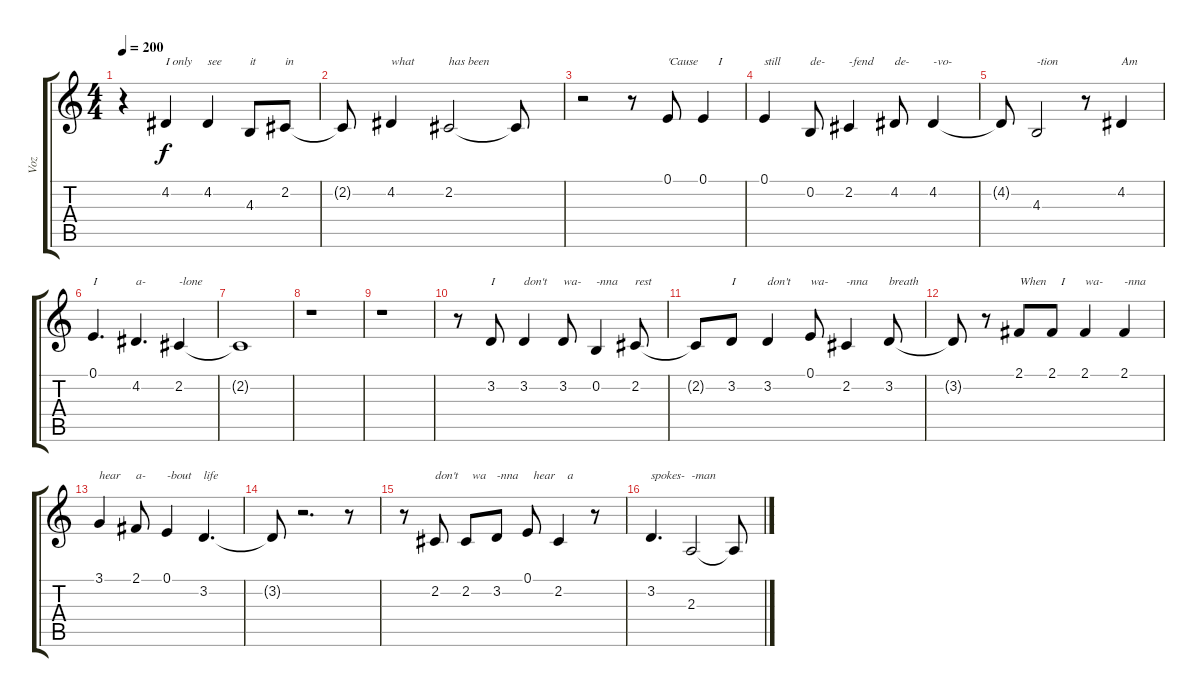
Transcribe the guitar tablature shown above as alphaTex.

\track ("Voz" "Voz") {instrument altosax}
\staff {score tabs}
\tuning (E4 B3 G3 D3 A2 E2) {hide}
\ts (4 4)
\tempo 200
\clef g2
\ks c
r.4{dy f} 4.2.4{txt "I only"} 4.2.4{txt "see"} 4.3.8{txt "it"} 2.2.8{txt "in"} |
2.2{t}.8 4.2.4{txt "what"} 2.2.2{txt "has been"} 2.2{t}.8 |
r.2 r.8 0.1.8{txt "'Cause"} 0.1.4{txt "     I"} |
0.1.4{txt "still"} 0.2.8{txt "de-"} 2.2.4{txt "-fend"} 4.2.8{txt "de-"} 4.2.4{txt "-vo-"} |
4.2{t}.8 4.3.2{txt "-tion"} r.8 4.2.4{txt "Am"} |
0.1.4{d txt "I"} 4.2.4{d txt "a-"} 2.2.4{txt "-lone"} |
2.2{t}.1 |
r.1 |
r.1 |
r.8 3.2.8{txt "I"} 3.2.4{txt "don't"} 3.2.8{txt "wa-"} 0.2.4{txt "-nna"} 2.2.8{txt "rest"} |
2.2{t}.8 3.2.8{txt "I"} 3.2.4{txt "don't"} 0.1.8{txt "wa-"} 2.2.4{txt "-nna"} 3.2.8{txt "breath"} |
3.2{t}.8 r.8 2.1.8{txt "When"} 2.1.8{txt "   I"} 2.1.4{txt "wa-"} 2.1.4{txt "-nna"} |
3.1.4{txt "hear"} 2.1.8{txt "a-"} 0.1.4{txt "-bout"} 3.2.4{d txt "life"} |
3.2{t}.8 r.2{d} r.8 |
r.8 2.2.8{txt "don't"} 2.2.8{txt "  wa"} 3.2.8{txt "-nna"} 0.1.8{txt "  hear"} 2.2.4{txt "   a"} r.8 |
3.2.4{d txt "spokes-"} 2.3.2{txt "-man"} 2.3{t}.8
